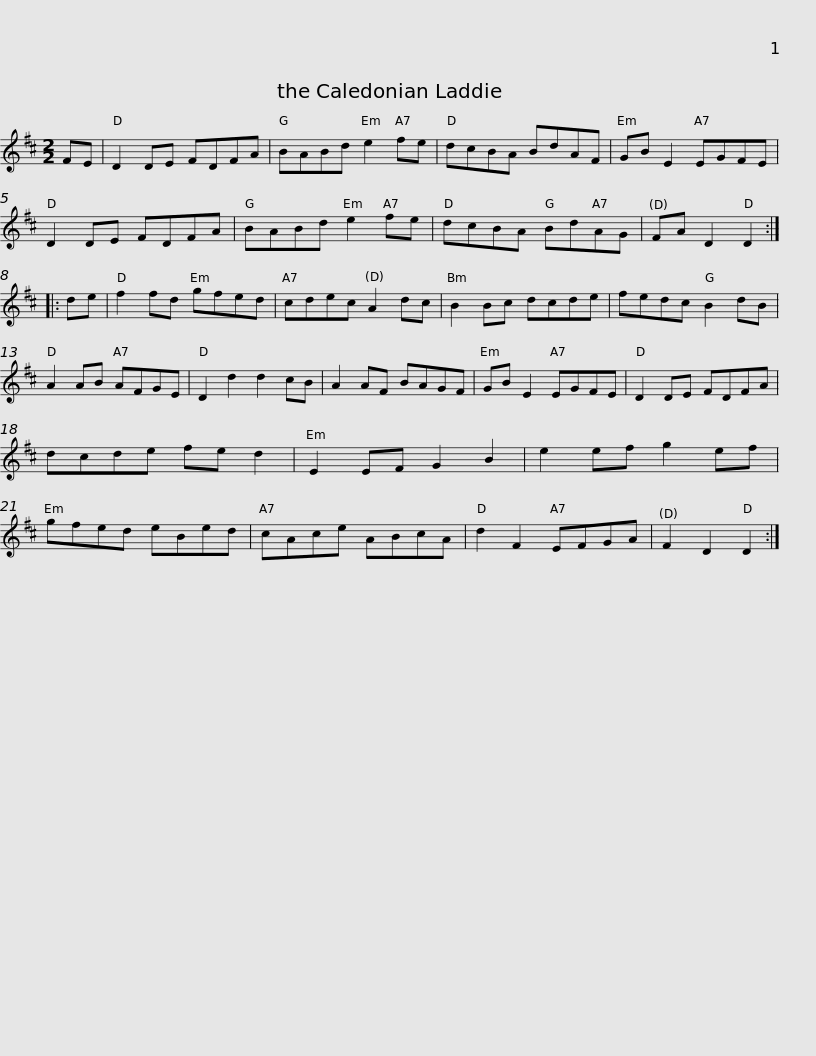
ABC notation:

X:1
L:1/8
M:2/2
I:linebreak $
K:D
V:1 treble
V:1
 FE | D2 DE FDFA | BABd e2 fe | dcBA BdAF | GB E2 EGFE | %5
 D2 DE FDFA |$ BABd e2 fe | dcBA BdAG | FA D2 D2 :: de | %10
 f2 fd gfed | cdec A2 dc | B2 Bc dcde |$ fedc B2 dB | A2 AB AFGE | %15
 D2 d2 d2 cB | A2 AF BAGF | GB E2 EGFE | D2 DE FDFA |$ dcde fe d2 | %20
 E2 EF G2 B2 | e2 ef g2 ef | gfed eBed | cAce ABcA | d2 F2 EFGA | %25
 F2 D2 D2 :| %26
